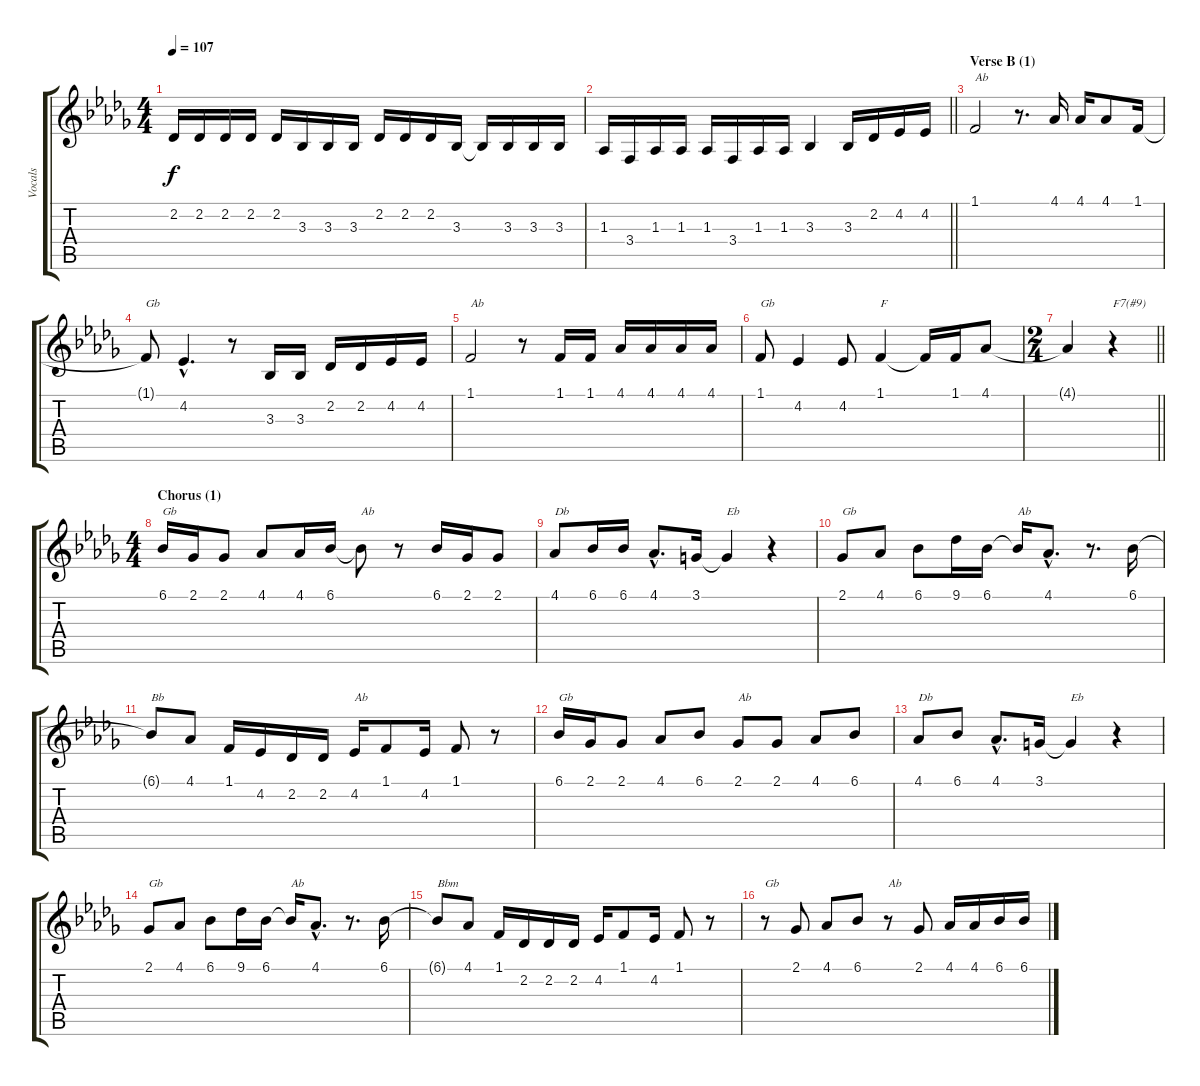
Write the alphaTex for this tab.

\track ("Vocals" "Vocals") {instrument sopranosax}
\staff {score tabs}
\tuning (E4 B3 G3 D3 A2 E2) {hide}
\ts (4 4)
\tempo 107
\clef g2
\ks bbminor
2.2{t}.16{dy f} 2.2.16 2.2.16 2.2.16 2.2.16 3.3.16 3.3.16 3.3.16 2.2.16 2.2.16 2.2.16 3.3.16 3.3{t}.16 3.3.16 3.3.16 3.3.16 |
\barLineRight lightlight
1.3.16 3.4.16 1.3.16 1.3.16 1.3.16 3.4.16 1.3.16 1.3.16 3.3.4 3.3.16 2.2.16 4.2.16 4.2.16 |
\section ("" "Verse B (1)")
1.1.2{txt "Ab"} r.8{d} 4.1.16 4.1.16 4.1.8 1.1.16 |
1.1{t}.8{txt "Gb"} 4.2{hac}.4{d} r.8 3.3.16 3.3.16 2.2.16 2.2.16 4.2.16 4.2.16 |
1.1.2{txt "Ab"} r.8 1.1.16 1.1.16 4.1.16 4.1.16 4.1.16 4.1.16 |
1.1.8{txt "Gb"} 4.2.4 4.2.8 1.1.4{txt "F"} 1.1{t}.16 1.1.16 4.1.8 |
\ts (2 4)
\barLineRight lightlight
4.1{t}.4 r.4{txt "F7(#9)"} |
\ts (4 4)
\section ("" "Chorus (1)")
6.1.16{txt "Gb"} 2.1.16 2.1.8 4.1.8 4.1.16 6.1.16 6.1{t}.8{txt "Ab"} r.8 6.1.16 2.1.16 2.1.8 |
4.1.8{txt "Db"} 6.1.16 6.1.16 4.1{hac}.8{d} 3.1.16 3.1{t}.4{txt "Eb"} r.4 |
2.1.8{txt "Gb"} 4.1.8 6.1.8 9.1.16 6.1.16 6.1{t}.16{txt "Ab"} 4.1{hac}.8{d} r.8{d} 6.1.16 |
6.1{t}.8{txt "Bb"} 4.1.8 1.1.16 4.2.16 2.2.16 2.2.16 4.2.16{txt "Ab"} 1.1.8 4.2.16 1.1.8 r.8 |
6.1.16{txt "Gb"} 2.1.16 2.1.8 4.1.8 6.1.8 2.1.8{txt "Ab"} 2.1.8 4.1.8 6.1.8 |
4.1.8{txt "Db"} 6.1.8 4.1{hac}.8{d} 3.1.16 3.1{t}.4{txt "Eb"} r.4 |
2.1.8{txt "Gb"} 4.1.8 6.1.8 9.1.16 6.1.16 6.1{t}.16{txt "Ab"} 4.1{hac}.8{d} r.8{d} 6.1.16 |
6.1{t}.8{txt "Bbm"} 4.1.8 1.1.16 2.2.16 2.2.16 2.2.16 4.2.16 1.1.8 4.2.16 1.1.8 r.8 |
r.8{txt "Gb"} 2.1.8 4.1.8 6.1.8 r.8{txt "Ab"} 2.1.8 4.1.16 4.1.16 6.1.16 6.1.16
